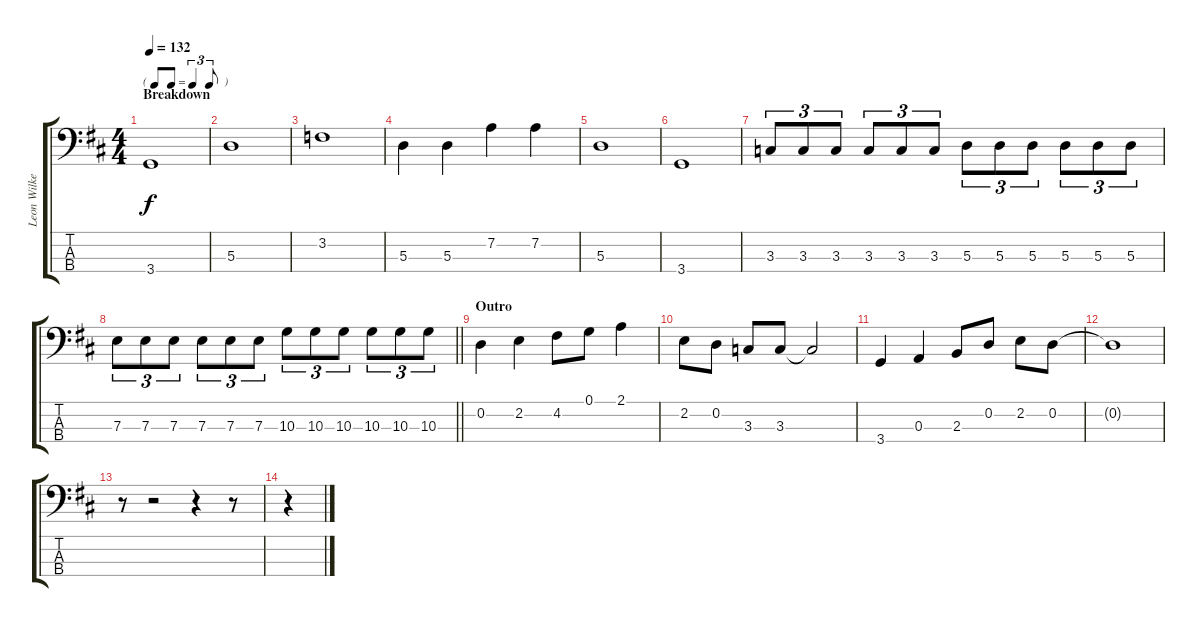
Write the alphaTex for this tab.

\track ("Leon Wilkeson - Bass Guitar" "Leon Wilke") {solo instrument electricbasspick}
\staff {score tabs}
\tuning (G2 D2 A1 E1) {hide}
\ts (4 4)
\tf triplet8th
\section ("" "Breakdown")
\tempo 132
\clef f4
\ks d
3.4.1{dy f} |
5.3.1 |
3.2.1 |
5.3.4 5.3.4 7.2.4 7.2.4 |
5.3.1 |
3.4.1 |
3.3.8{tu (3 2)} 3.3.8{tu (3 2)} 3.3.8{tu (3 2)} 3.3.8{tu (3 2)} 3.3.8{tu (3 2)} 3.3.8{tu (3 2)} 5.3.8{tu (3 2)} 5.3.8{tu (3 2)} 5.3.8{tu (3 2)} 5.3.8{tu (3 2)} 5.3.8{tu (3 2)} 5.3.8{tu (3 2)} |
\barLineRight lightlight
7.3.8{tu (3 2)} 7.3.8{tu (3 2)} 7.3.8{tu (3 2)} 7.3.8{tu (3 2)} 7.3.8{tu (3 2)} 7.3.8{tu (3 2)} 10.3.8{tu (3 2)} 10.3.8{tu (3 2)} 10.3.8{tu (3 2)} 10.3.8{tu (3 2)} 10.3.8{tu (3 2)} 10.3.8{tu (3 2)} |
\section ("" "Outro")
0.2.4 2.2.4 4.2.8 0.1.8 2.1.4 |
2.2.8 0.2.8 3.3.8 3.3.8 3.3{t}.2 |
3.4.4 0.3.4 2.3.8 0.2.8 2.2.8 0.2.8 |
0.2{t}.1 |
r.8 r.2 r.4 r.8 |
r.4
